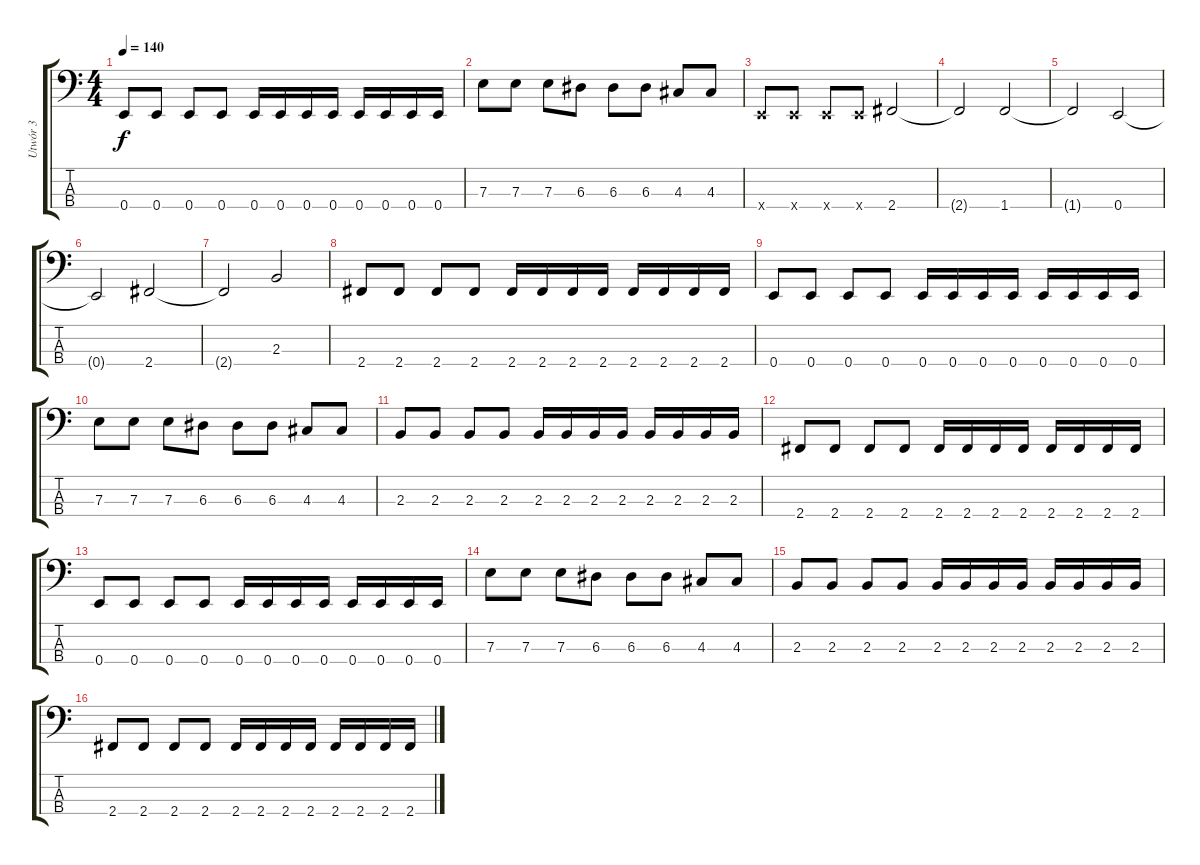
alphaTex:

\track ("Utwór 3" "Utwór 3") {instrument electricbasspick}
\staff {score tabs}
\tuning (G2 D2 A1 E1) {hide}
\ts (4 4)
\tempo 140
\clef f4
\ks c
0.4.8{dy f} 0.4.8 0.4.8 0.4.8 0.4.16 0.4.16 0.4.16 0.4.16 0.4.16 0.4.16 0.4.16 0.4.16 |
7.3.8 7.3.8 7.3.8 6.3.8 6.3.8 6.3.8 4.3.8 4.3.8 |
0.4{x}.8 0.4{x}.8 0.4{x}.8 0.4{x}.8 2.4.2 |
2.4{t}.2 1.4.2 |
1.4{t}.2 0.4.2 |
0.4{t}.2 2.4.2 |
2.4{t}.2 2.3.2 |
2.4.8 2.4.8 2.4.8 2.4.8 2.4.16 2.4.16 2.4.16 2.4.16 2.4.16 2.4.16 2.4.16 2.4.16 |
0.4.8 0.4.8 0.4.8 0.4.8 0.4.16 0.4.16 0.4.16 0.4.16 0.4.16 0.4.16 0.4.16 0.4.16 |
7.3.8 7.3.8 7.3.8 6.3.8 6.3.8 6.3.8 4.3.8 4.3.8 |
2.3.8 2.3.8 2.3.8 2.3.8 2.3.16 2.3.16 2.3.16 2.3.16 2.3.16 2.3.16 2.3.16 2.3.16 |
2.4.8 2.4.8 2.4.8 2.4.8 2.4.16 2.4.16 2.4.16 2.4.16 2.4.16 2.4.16 2.4.16 2.4.16 |
0.4.8 0.4.8 0.4.8 0.4.8 0.4.16 0.4.16 0.4.16 0.4.16 0.4.16 0.4.16 0.4.16 0.4.16 |
7.3.8 7.3.8 7.3.8 6.3.8 6.3.8 6.3.8 4.3.8 4.3.8 |
2.3.8 2.3.8 2.3.8 2.3.8 2.3.16 2.3.16 2.3.16 2.3.16 2.3.16 2.3.16 2.3.16 2.3.16 |
2.4.8 2.4.8 2.4.8 2.4.8 2.4.16 2.4.16 2.4.16 2.4.16 2.4.16 2.4.16 2.4.16 2.4.16
